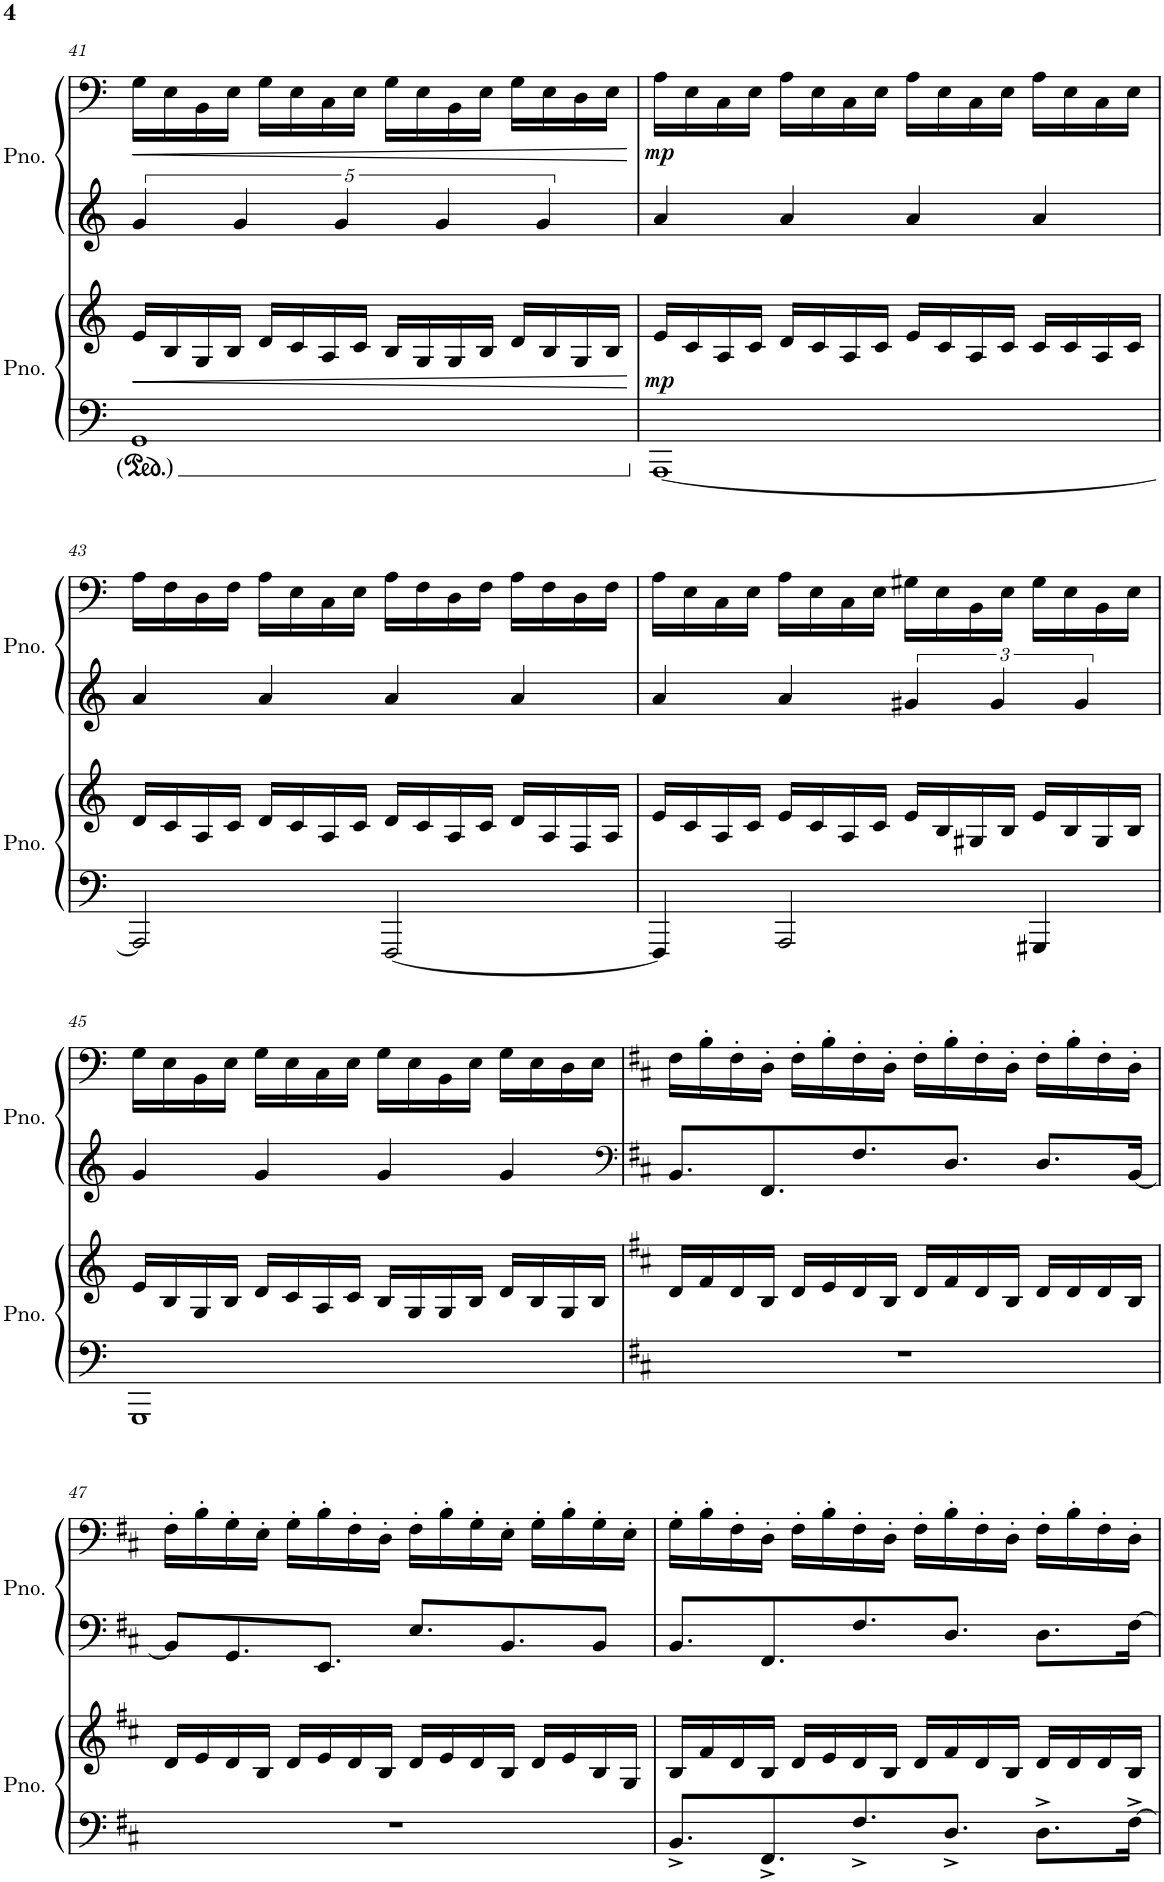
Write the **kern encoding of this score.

**kern	**kern	**dynam	**kern	**kern	**dynam
*part2	*part2	*part2	*part1	*part1	*part1
*staff4	*staff3	*staff3/4	*staff2	*staff1	*staff1/2
*I"Piano	*	*	*I"Piano	*	*
*I'Pno.	*	*	*I'Pno.	*	*
!!LO:PB:g=z
*clefF4	*clefG2	*	*clefG2	*clefF4	*
*k[]	*k[]	*	*k[]	*k[]	*
*M4/4	*M4/4	*	*M4/4	*M4/4	*
=41	=41	=41	=41	=41	=41
!	!	!LO:HP:b	!	!	!LO:HP:b
1GG	16e/LL	<	5g/	16G\LL	<
.	16B/	.	.	16E\	.
.	16G/	.	.	16BB\	.
.	16B/JJ	.	.	16E\JJ	.
.	.	.	5g/	.	.
.	16d/LL	.	.	16G\LL	.
.	16c/	.	.	16E\	.
.	16A/	.	.	16C\	.
.	.	.	5g/	.	.
.	16c/JJ	.	.	16E\JJ	.
.	16B/LL	.	.	16G\LL	.
.	16G/	.	.	16E\	.
.	.	.	5g/	.	.
.	16G/	.	.	16BB\	.
.	16B/JJ	.	.	16E\JJ	.
.	16d/LL	.	.	16G\LL	.
.	.	.	5g/	.	.
.	16B/	.	.	16E\	.
.	16G/	.	.	16D\	.
.	16B/JJ	.	.	16E\JJ	.
.	.	[	.	.	[
=42	=42	=42	=42	=42	=42
!	!	!LO:DY:b	!	!	!LO:DY:b
[1AAA	16e/LL	mp	4a/	16A\LL	mp
.	16c/	.	.	16E\	.
.	16A/	.	.	16C\	.
.	16c/JJ	.	.	16E\JJ	.
.	16d/LL	.	4a/	16A\LL	.
.	16c/	.	.	16E\	.
.	16A/	.	.	16C\	.
.	16c/JJ	.	.	16E\JJ	.
.	16e/LL	.	4a/	16A\LL	.
.	16c/	.	.	16E\	.
.	16A/	.	.	16C\	.
.	16c/JJ	.	.	16E\JJ	.
.	16c/LL	.	4a/	16A\LL	.
.	16c/	.	.	16E\	.
.	16A/	.	.	16C\	.
.	16c/JJ	.	.	16E\JJ	.
!!LO:LB:g=z
=43	=43	=43	=43	=43	=43
2AAA/]	16d/LL	.	4a/	16A\LL	.
.	16c/	.	.	16F\	.
.	16A/	.	.	16D\	.
.	16c/JJ	.	.	16F\JJ	.
.	16d/LL	.	4a/	16A\LL	.
.	16c/	.	.	16E\	.
.	16A/	.	.	16C\	.
.	16c/JJ	.	.	16E\JJ	.
[2FFF/	16d/LL	.	4a/	16A\LL	.
.	16c/	.	.	16F\	.
.	16A/	.	.	16D\	.
.	16c/JJ	.	.	16F\JJ	.
.	16d/LL	.	4a/	16A\LL	.
.	16A/	.	.	16F\	.
.	16F/	.	.	16D\	.
.	16A/JJ	.	.	16F\JJ	.
=44	=44	=44	=44	=44	=44
4FFF/]	16e/LL	.	4a/	16A\LL	.
.	16c/	.	.	16E\	.
.	16A/	.	.	16C\	.
.	16c/JJ	.	.	16E\JJ	.
2AAA/	16e/LL	.	4a/	16A\LL	.
.	16c/	.	.	16E\	.
.	16A/	.	.	16C\	.
.	16c/JJ	.	.	16E\JJ	.
.	16e/LL	.	6g#X/	16G#X\LL	.
.	16B/	.	.	16E\	.
.	16G#X/	.	.	16BB\	.
.	.	.	6g#/	.	.
.	16B/JJ	.	.	16E\JJ	.
4GGG#X/	16e/LL	.	.	16G#\LL	.
.	16B/	.	.	16E\	.
.	.	.	6g#/	.	.
.	16G#/	.	.	16BB\	.
.	16B/JJ	.	.	16E\JJ	.
!!LO:LB:g=z
=45	=45	=45	=45	=45	=45
1GGG	16e/LL	.	4g/	16G\LL	.
.	16B/	.	.	16E\	.
.	16G/	.	.	16BB\	.
.	16B/JJ	.	.	16E\JJ	.
.	16d/LL	.	4g/	16G\LL	.
.	16c/	.	.	16E\	.
.	16A/	.	.	16C\	.
.	16c/JJ	.	.	16E\JJ	.
.	16B/LL	.	4g/	16G\LL	.
.	16G/	.	.	16E\	.
.	16G/	.	.	16BB\	.
.	16B/JJ	.	.	16E\JJ	.
.	16d/LL	.	4g/	16G\LL	.
.	16B/	.	.	16E\	.
.	16G/	.	.	16D\	.
.	16B/JJ	.	.	16E\JJ	.
=46	=46	=46	=46	=46	=46
*	*	*	*clefF4	*	*
*k[f#c#]	*k[f#c#]	*	*k[f#c#]	*k[f#c#]	*
1r	16d/LL	.	8.BB/L	16F#\LL	.
.	16f#/	.	.	16B'\	.
.	16d/	.	.	16F#'\	.
.	16B/JJ	.	8.FF#/	16D'\JJ	.
.	16d/LL	.	.	16F#'\LL	.
.	16e/	.	.	16B'\	.
.	16d/	.	8.F#/	16F#'\	.
.	16B/JJ	.	.	16D'\JJ	.
.	16d/LL	.	.	16F#'\LL	.
.	16f#/	.	8.D/J	16B'\	.
.	16d/	.	.	16F#'\	.
.	16B/JJ	.	.	16D'\JJ	.
.	16d/LL	.	8.D/L	16F#'\LL	.
.	16d/	.	.	16B'\	.
.	16d/	.	.	16F#'\	.
.	16B/JJ	.	[16BB/Jk	16D'\JJ	.
!!LO:LB:g=z
=47	=47	=47	=47	=47	=47
1r	16d/LL	.	8BB/L]	16F#'\LL	.
.	16e/	.	.	16B'\	.
.	16d/	.	8.GG/	16G'\	.
.	16B/JJ	.	.	16E'\JJ	.
.	16d/LL	.	.	16G'\LL	.
.	16e/	.	8.EE/J	16B'\	.
.	16d/	.	.	16F#'\	.
.	16B/JJ	.	.	16D'\JJ	.
.	16d/LL	.	8.E/L	16F#'\LL	.
.	16e/	.	.	16B'\	.
.	16d/	.	.	16G'\	.
.	16B/JJ	.	8.BB/	16E'\JJ	.
.	16d/LL	.	.	16G'\LL	.
.	16e/	.	.	16B'\	.
.	16B/	.	8BB/J	16G'\	.
.	16G/JJ	.	.	16E'\JJ	.
=48	=48	=48	=48	=48	=48
8.BB^/L	16B/LL	.	8.BB/L	16G'\LL	.
.	16f#/	.	.	16B'\	.
.	16d/	.	.	16F#'\	.
8.FF#^/	16B/JJ	.	8.FF#/	16D'\JJ	.
.	16d/LL	.	.	16F#'\LL	.
.	16e/	.	.	16B'\	.
8.F#^/	16d/	.	8.F#/	16F#'\	.
.	16B/JJ	.	.	16D'\JJ	.
.	16d/LL	.	.	16F#'\LL	.
8.D^/J	16f#/	.	8.D/J	16B'\	.
.	16d/	.	.	16F#'\	.
.	16B/JJ	.	.	16D'\JJ	.
8.D^\L	16d/LL	.	8.D\L	16F#'\LL	.
.	16d/	.	.	16B'\	.
.	16d/	.	.	16F#'\	.
[16F#^\Jk	16B/JJ	.	[16F#\Jk	16D'\JJ	.
=	=	=	=	=	=
*-	*-	*-	*-	*-	*-
